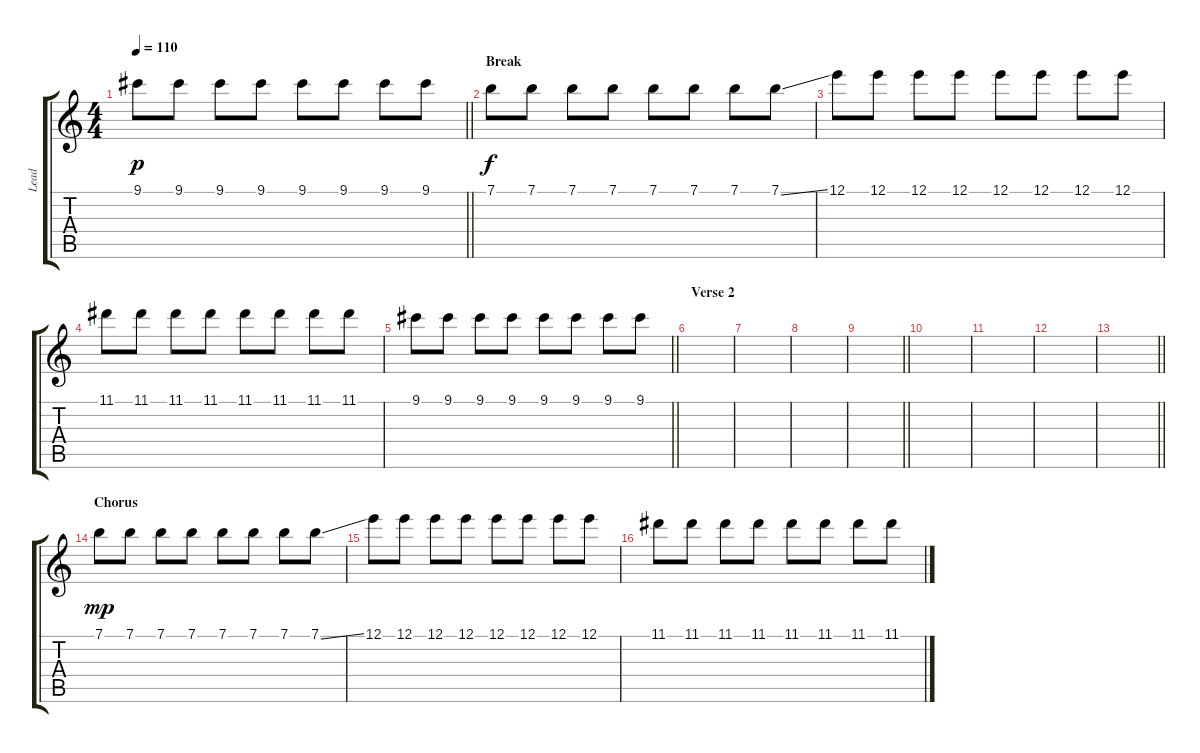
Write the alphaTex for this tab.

\track ("Lead" "Lead") {instrument overdrivenguitar}
\staff {score tabs}
\tuning (E4 B3 G3 D3 A2 E2) {hide}
\ts (4 4)
\tempo 110
\clef g2
\barLineRight lightlight
\ks c
9.1.8{dy p} 9.1.8 9.1.8 9.1.8 9.1.8 9.1.8 9.1.8 9.1.8 |
\section ("" "Break")
7.1.8{dy f} 7.1.8 7.1.8 7.1.8 7.1.8 7.1.8 7.1.8 7.1{ss}.8 |
12.1.8 12.1.8 12.1.8 12.1.8 12.1.8 12.1.8 12.1.8 12.1.8 |
11.1.8 11.1.8 11.1.8 11.1.8 11.1.8 11.1.8 11.1.8 11.1.8 |
\barLineRight lightlight
9.1.8 9.1.8 9.1.8 9.1.8 9.1.8 9.1.8 9.1.8 9.1.8 |
\section ("" "Verse 2")
|
|
|
\barLineRight lightlight
|
|
|
|
\barLineRight lightlight
|
\section ("" "Chorus")
7.1.8{dy mp} 7.1.8 7.1.8 7.1.8 7.1.8 7.1.8 7.1.8 7.1{ss}.8 |
12.1.8 12.1.8 12.1.8 12.1.8 12.1.8 12.1.8 12.1.8 12.1.8 |
11.1.8 11.1.8 11.1.8 11.1.8 11.1.8 11.1.8 11.1.8 11.1.8
